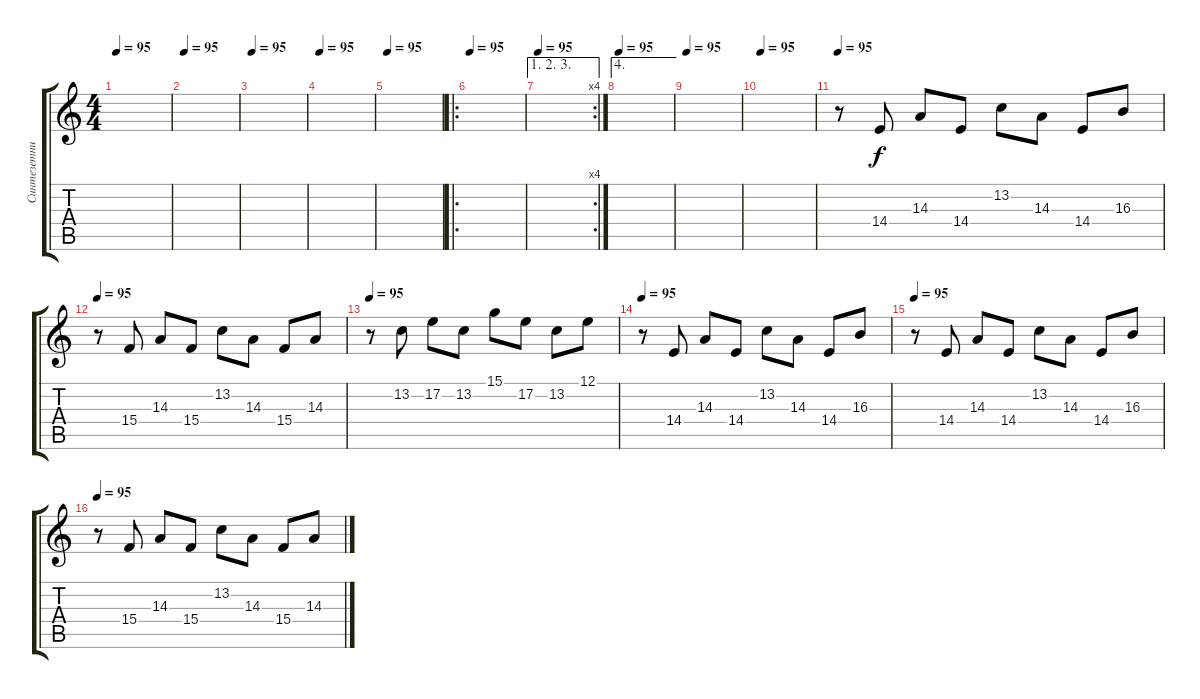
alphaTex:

\track ("СинтезетниС" "Синтезетни") {instrument lead4chiff}
\staff {score tabs}
\tuning (E4 B3 G3 D3 A2 E2) {hide}
\ts (4 4)
\tempo 95
\clef g2
\ks c
|
\tempo 95
|
\tempo 95
|
\tempo 95
|
\tempo 95
|
\ro
\tempo 95
|
\ae (1 2 3)
\rc 4
\tempo 95
|
\ae 4
\tempo 95
|
\tempo 95
|
\tempo 95
|
\tempo 95
r.8 14.4.8 14.3.8 14.4.8 13.2.8 14.3.8 14.4.8 16.3.8 |
\tempo 95
r.8 15.4.8 14.3.8 15.4.8 13.2.8 14.3.8 15.4.8 14.3.8 |
\tempo 95
r.8 13.2.8 17.2.8 13.2.8 15.1.8 17.2.8 13.2.8 12.1.8 |
\tempo 95
r.8 14.4.8 14.3.8 14.4.8 13.2.8 14.3.8 14.4.8 16.3.8 |
\tempo 95
r.8 14.4.8 14.3.8 14.4.8 13.2.8 14.3.8 14.4.8 16.3.8 |
\tempo 95
r.8 15.4.8 14.3.8 15.4.8 13.2.8 14.3.8 15.4.8 14.3.8
